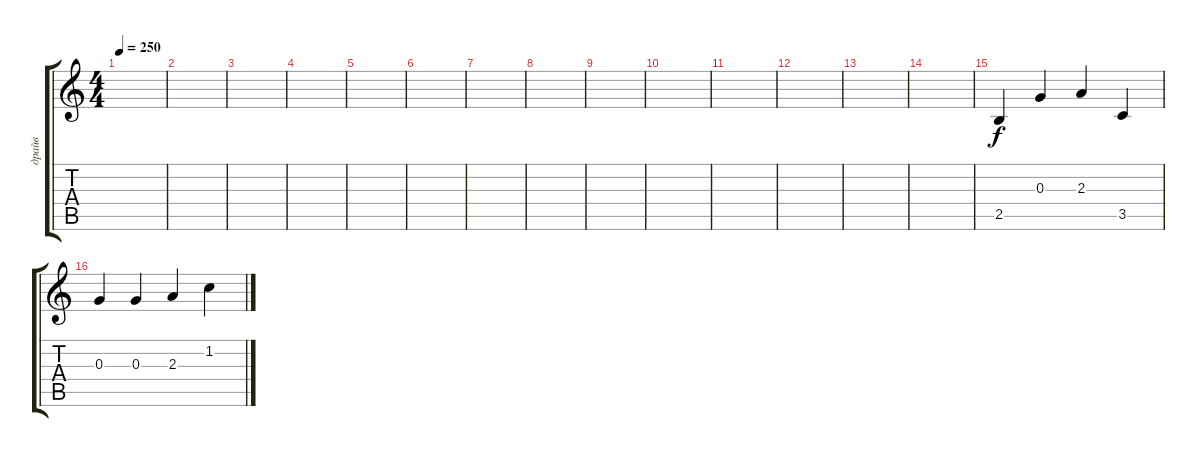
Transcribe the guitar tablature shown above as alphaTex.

\track ("драйв" "драйв") {instrument distortionguitar}
\staff {score tabs}
\tuning (E4 B3 G3 D3 A2 E2) {hide}
\ts (4 4)
\tempo 250
\clef g2
\ks c
|
|
|
|
|
|
|
|
|
|
|
|
|
|
2.5.4 0.3.4 2.3.4 3.5.4 |
0.3.4 0.3.4 2.3.4 1.2.4
